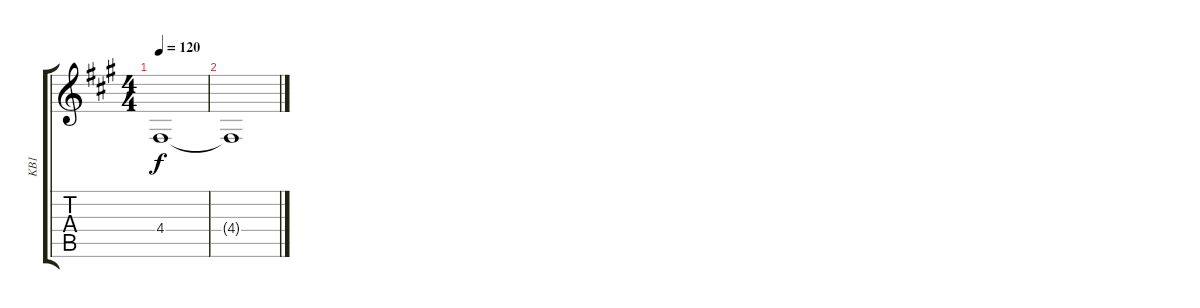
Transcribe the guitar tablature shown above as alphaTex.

\track ("KB1" "KB1") {instrument synthbrass1}
\staff {score tabs}
\tuning (E4 B3 G3 D3 A2 E2) {hide}
\ts (4 4)
\tempo 120
\clef g2
\ks a
4.4.1{dy f} |
4.4{t}.1
